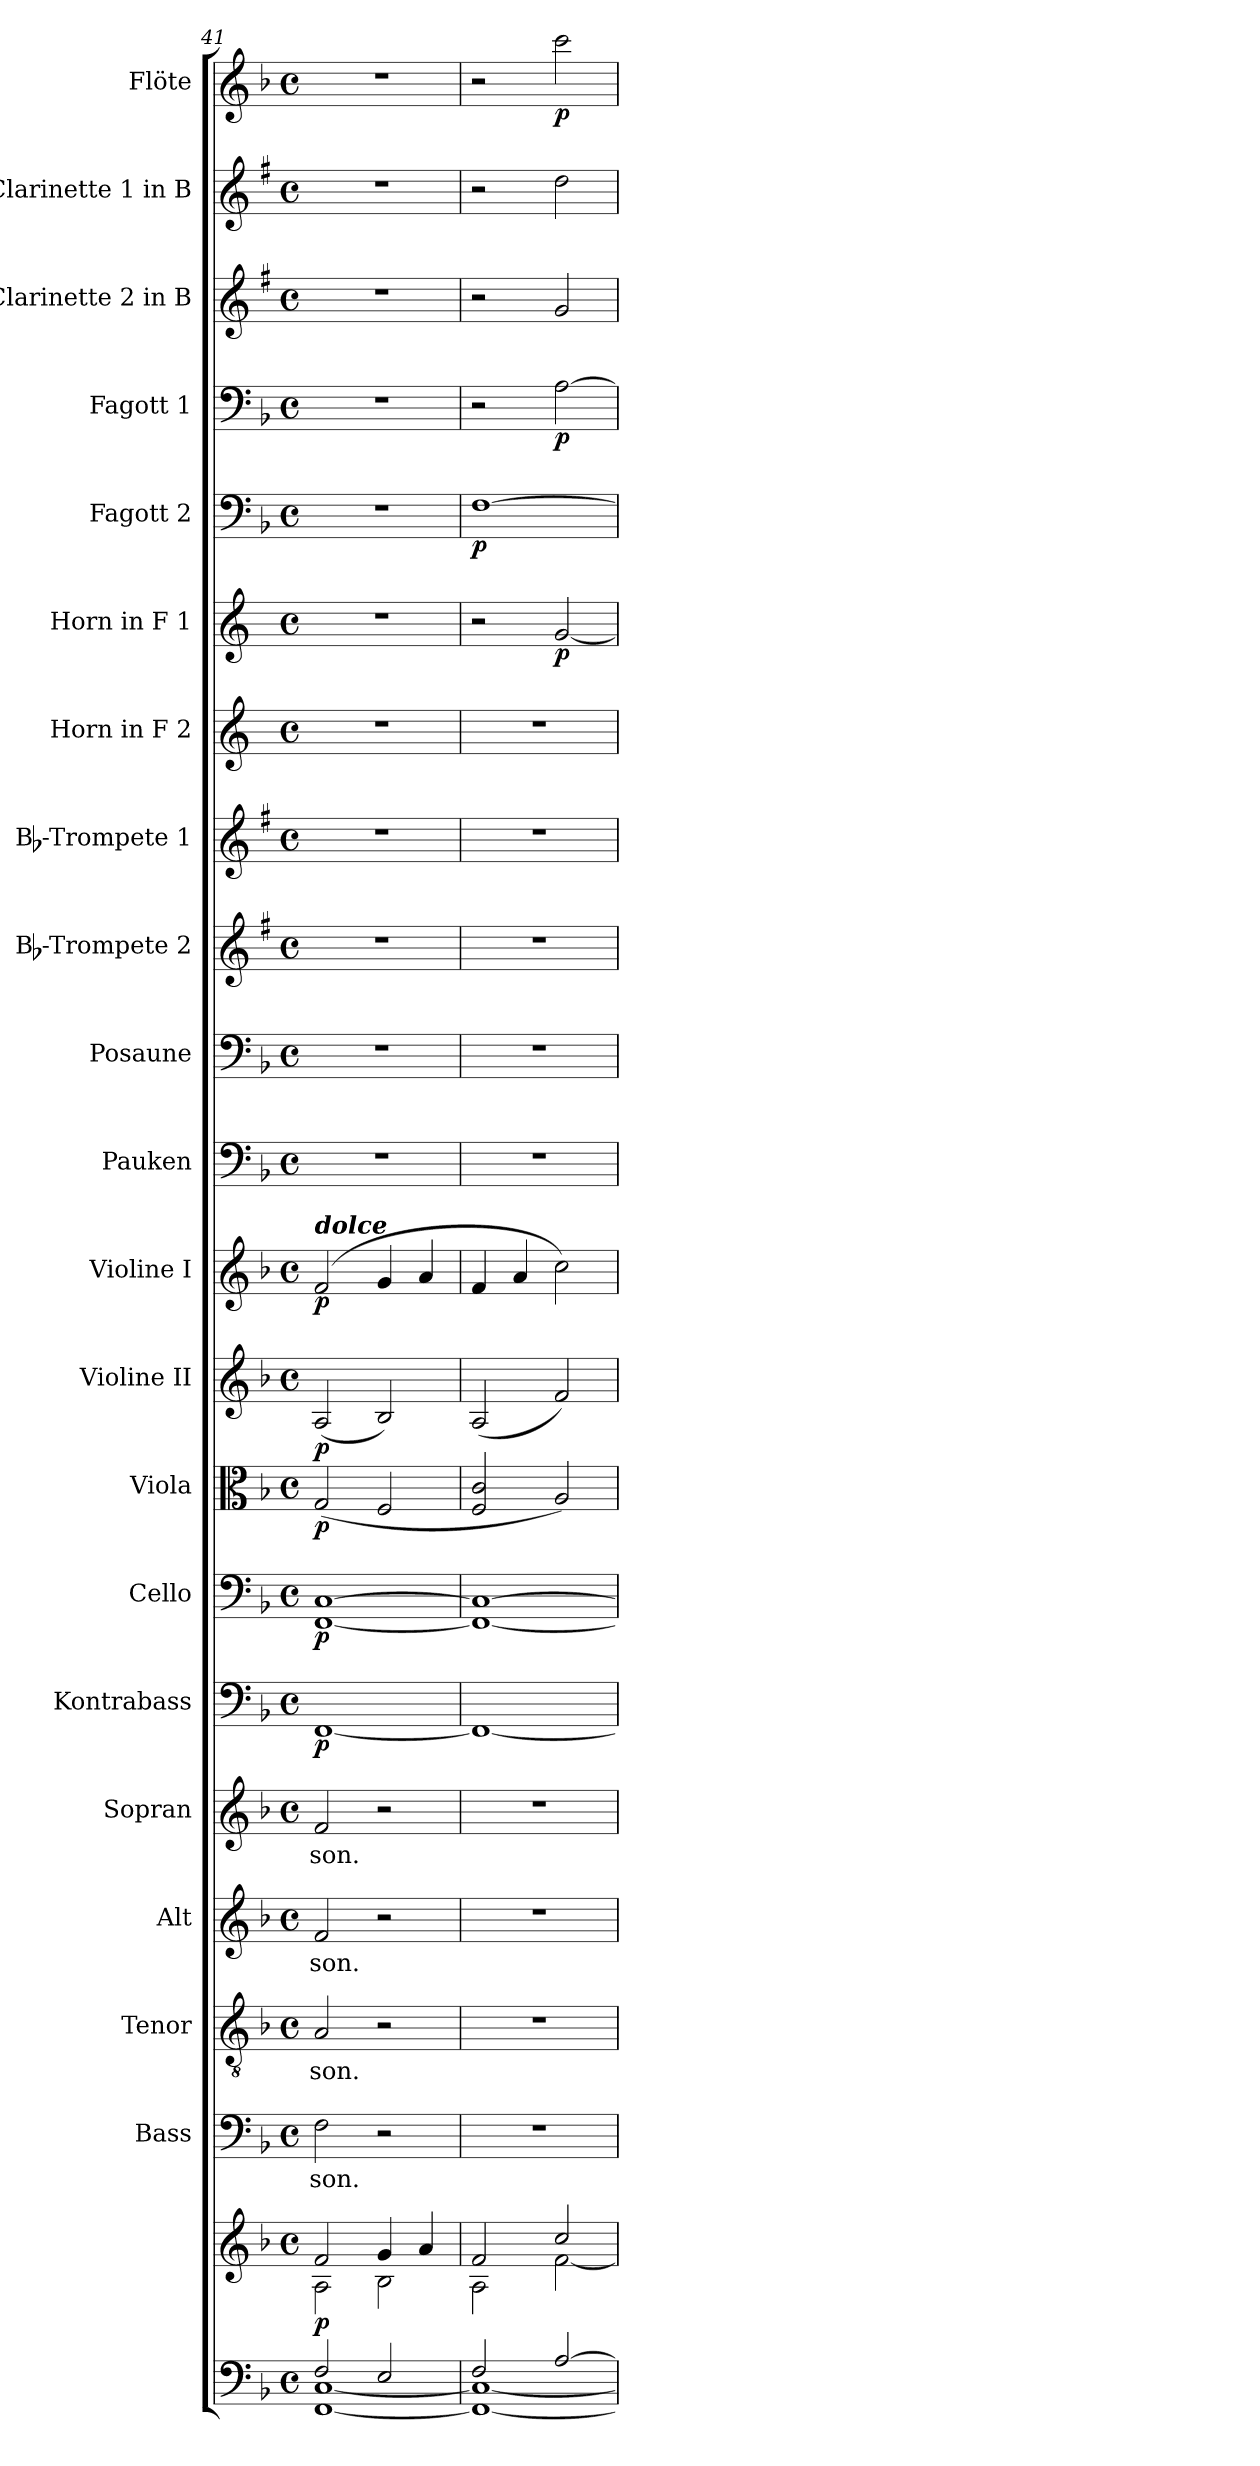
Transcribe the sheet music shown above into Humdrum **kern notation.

**kern	**kern	**dynam	**kern	**text	**kern	**text	**kern	**text	**kern	**text	**kern	**dynam	**kern	**dynam	**kern	**dynam	**kern	**dynam	**kern	**dynam	**kern	**kern	**kern	**kern	**kern	**kern	**dynam	**kern	**dynam	**kern	**dynam	**kern	**kern	**kern	**dynam
*part21	*part21	*part21	*part20	*part20	*part19	*part19	*part18	*part18	*part17	*part17	*part16	*part16	*part15	*part15	*part14	*part14	*part13	*part13	*part12	*part12	*part11	*part10	*part9	*part8	*part7	*part6	*part6	*part5	*part5	*part4	*part4	*part3	*part2	*part1	*part1
*staff22	*staff21	*staff21/22	*staff20	*staff20	*staff19	*staff19	*staff18	*staff18	*staff17	*staff17	*staff16	*staff16	*staff15	*staff15	*staff14	*staff14	*staff13	*staff13	*staff12	*staff12	*staff11	*staff10	*staff9	*staff8	*staff7	*staff6	*staff6	*staff5	*staff5	*staff4	*staff4	*staff3	*staff2	*staff1	*staff1
*	*	*	*I"Bass	*	*I"Tenor	*	*I"Alt	*	*I"Sopran	*	*I"Kontrabass	*	*I"Cello	*	*I"Viola	*	*I"Violine II	*	*I"Violine I	*	*I"Pauken	*I"Posaune	*I"Bb-Trompete 2	*I"Bb-Trompete 1	*I"Horn in F 2	*I"Horn in F 1	*	*I"Fagott 2	*	*I"Fagott 1	*	*I"Clarinette 2 in B	*I"Clarinette 1 in B	*I"Flöte	*
*	*	*	*I'B.	*	*I'T.	*	*I'A.	*	*I'S.	*	*I'Kb.	*	*	*	*I'Vla.	*	*I'Vl. II	*	*I'Vl. I	*	*I'Pk.	*I'Pos.	*I'Bb Trp. 2	*I'Bb Trp. 1	*	*	*	*I'Fg. 2	*	*I'Fg. 1	*	*I'Clar. 2	*I'Clar.1	*I'Fl.	*
*clefF4	*clefG2	*	*clefF4	*	*clefGv2	*	*clefG2	*	*clefG2	*	*clefF4	*	*clefF4	*	*clefC3	*	*clefG2	*	*clefG2	*	*clefF4	*clefF4	*clefG2	*clefG2	*clefG2	*clefG2	*	*clefF4	*	*clefF4	*	*clefG2	*clefG2	*clefG2	*
*	*	*	*	*	*	*	*	*	*	*	*ITrd7c12	*	*	*	*	*	*	*	*	*	*	*	*ITrd1c2	*ITrd1c2	*ITrd4c7	*ITrd4c7	*	*	*	*	*	*ITrd1c2	*ITrd1c2	*	*
*k[b-]	*k[b-]	*	*k[b-]	*	*k[b-]	*	*k[b-]	*	*k[b-]	*	*k[b-]	*	*k[b-]	*	*k[b-]	*	*k[b-]	*	*k[b-]	*	*k[b-]	*k[b-]	*k[b-]	*k[b-]	*k[b-]	*k[b-]	*	*k[b-]	*	*k[b-]	*	*k[b-]	*k[b-]	*k[b-]	*
*F:	*F:	*	*F:	*	*F:	*	*F:	*	*F:	*	*F:	*	*F:	*	*F:	*	*F:	*	*F:	*	*F:	*F:	*F:	*F:	*F:	*F:	*	*F:	*	*F:	*	*F:	*F:	*F:	*
*M4/4	*M4/4	*	*M4/4	*	*M4/4	*	*M4/4	*	*M4/4	*	*M4/4	*	*M4/4	*	*M4/4	*	*M4/4	*	*M4/4	*	*M4/4	*M4/4	*M4/4	*M4/4	*M4/4	*M4/4	*	*M4/4	*	*M4/4	*	*M4/4	*M4/4	*M4/4	*
*met(c)	*met(c)	*	*met(c)	*	*met(c)	*	*met(c)	*	*met(c)	*	*met(c)	*	*met(c)	*	*met(c)	*	*met(c)	*	*met(c)	*	*met(c)	*met(c)	*met(c)	*met(c)	*met(c)	*met(c)	*	*met(c)	*	*met(c)	*	*met(c)	*met(c)	*met(c)	*
=41	=41	=41	=41	=41	=41	=41	=41	=41	=41	=41	=41	=41	=41	=41	=41	=41	=41	=41	=41	=41	=41	=41	=41	=41	=41	=41	=41	=41	=41	=41	=41	=41	=41	=41	=41
*^	*^	*	*	*	*	*	*	*	*	*	*	*	*	*	*	*	*	*	*	*	*	*	*	*	*	*	*	*	*	*	*	*	*	*	*
!	!	!	!	!	!	!	!	!	!	!	!	!	!	!	!	!	!	!	!	!	!LO:TX:a:Bi:t=dolce	!	!	!	!	!	!	!	!	!	!	!	!	!	!	!	!
!	!	!	!	!LO:DY:b	!	!LO:LY:b	!	!LO:LY:b	!	!LO:LY:b	!	!LO:LY:b	!	!LO:DY:b	!	!LO:DY:b	!	!LO:DY:b	!	!LO:DY:b	!	!LO:DY:b	!	!	!	!	!	!	!	!	!	!	!	!	!	!	!
2F/	[<1FF [<1C	2f/	2A\	p	2F\	-son.	2A/	-son.	2f/	-son.	2f/	-son.	[1FFF	p	[1FF [1C	p	(<2G/	p	(<2A/	p	(2f/	p	1r	1r	1r	1r	1r	1r	.	1r	.	1r	.	1r	1r	1r	.
2E/	.	4g/	2B-\	.	2r	.	2r	.	2r	.	2r	.	.	.	.	.	2F/	.	2B-/)	.	4g/	.	.	.	.	.	.	.	.	.	.	.	.	.	.	.	.
.	.	4a/	.	.	.	.	.	.	.	.	.	.	.	.	.	.	.	.	.	.	4a/	.	.	.	.	.	.	.	.	.	.	.	.	.	.	.	.
=42	=42	=42	=42	=42	=42	=42	=42	=42	=42	=42	=42	=42	=42	=42	=42	=42	=42	=42	=42	=42	=42	=42	=42	=42	=42	=42	=42	=42	=42	=42	=42	=42	=42	=42	=42	=42	=42
!	!	!	!	!	!	!	!	!	!	!	!	!	!	!	!	!	!	!	!	!	!	!	!	!	!	!	!	!	!	!	!LO:DY:b	!	!	!	!	!	!
2F/	1FF_ 1C_	2f/	2A\	.	1r	.	1r	.	1r	.	1r	.	1FFF_	.	1FF_ 1C_	.	2F/ 2c/	.	(<2A/	.	4f/	.	1r	1r	1r	1r	1r	2r	.	[1F	p	2r	.	2r	2r	2r	.
.	.	.	.	.	.	.	.	.	.	.	.	.	.	.	.	.	.	.	.	.	4a/	.	.	.	.	.	.	.	.	.	.	.	.	.	.	.	.
!	!	!	!	!	!	!	!	!	!	!	!	!	!	!	!	!	!	!	!	!	!	!	!	!	!	!	!	!	!LO:DY:b	!	!	!	!LO:DY:b	!	!	!	!LO:DY:b
[>2A/	.	2cc/	[<2f\	.	.	.	.	.	.	.	.	.	.	.	.	.	2A/)	.	2f/)	.	2cc\)	.	.	.	.	.	.	[2c/	p	.	.	[2A\	p	2f/	2cc\	2ccc\	p
*v	*v	*	*	*	*	*	*	*	*	*	*	*	*	*	*	*	*	*	*	*	*	*	*	*	*	*	*	*	*	*	*	*	*	*	*	*	*
*	*v	*v	*	*	*	*	*	*	*	*	*	*	*	*	*	*	*	*	*	*	*	*	*	*	*	*	*	*	*	*	*	*	*	*	*	*
=	=	=	=	=	=	=	=	=	=	=	=	=	=	=	=	=	=	=	=	=	=	=	=	=	=	=	=	=	=	=	=	=	=	=	=
*-	*-	*-	*-	*-	*-	*-	*-	*-	*-	*-	*-	*-	*-	*-	*-	*-	*-	*-	*-	*-	*-	*-	*-	*-	*-	*-	*-	*-	*-	*-	*-	*-	*-	*-	*-
